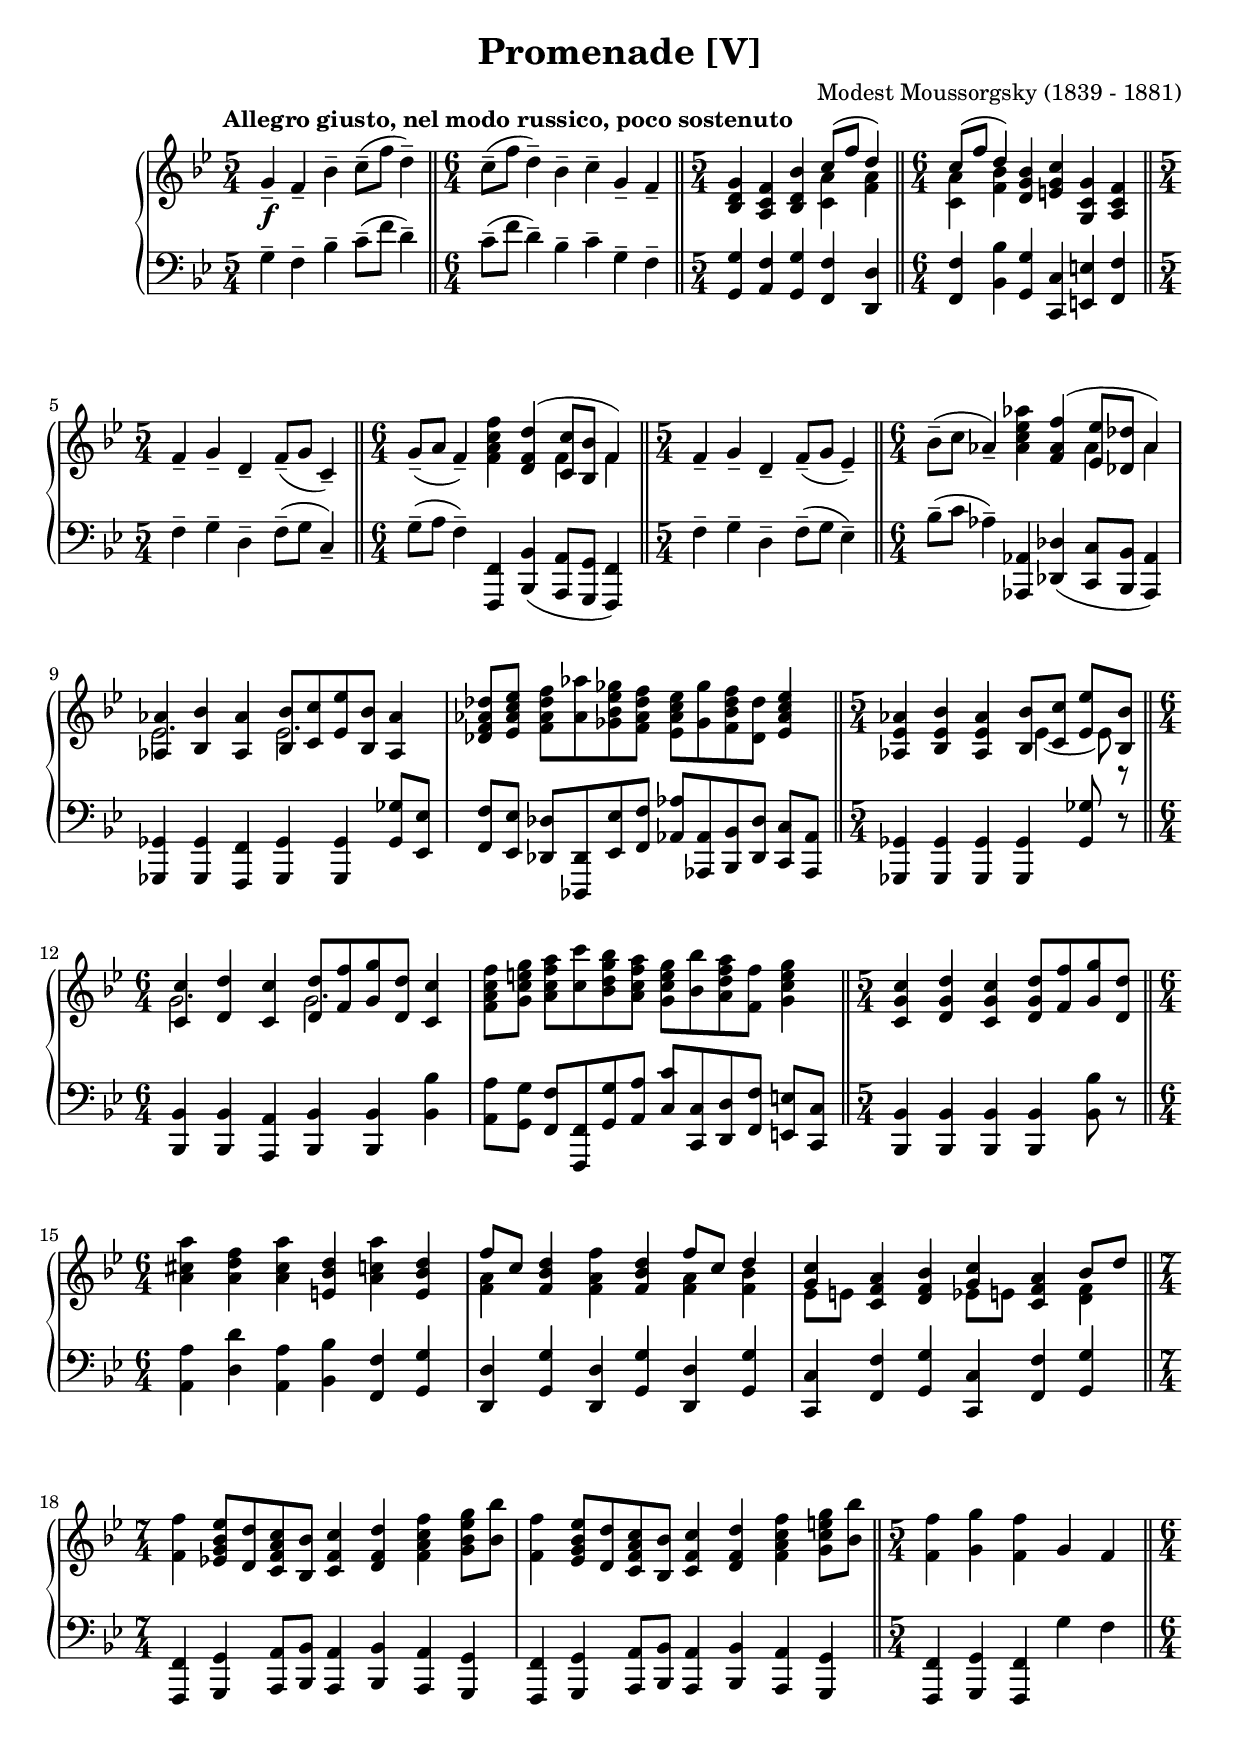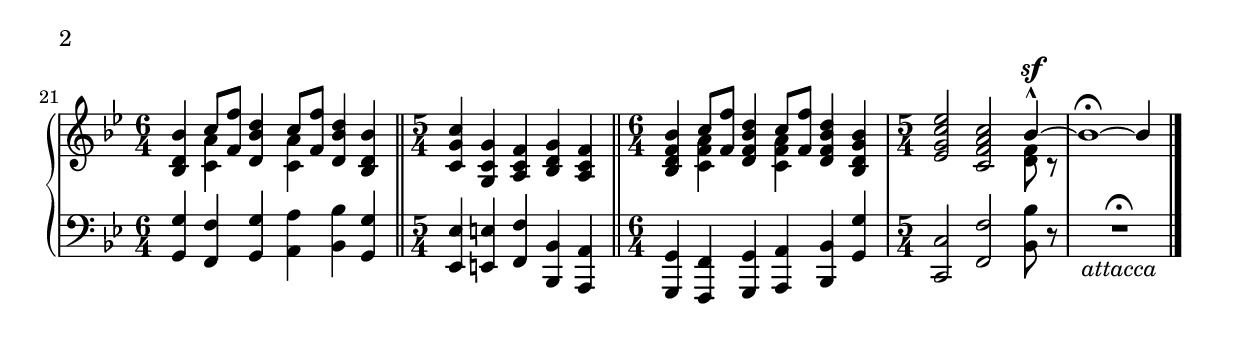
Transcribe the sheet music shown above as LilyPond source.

\version "2.18.2"
\language "english"

\header {
  title        = "Promenade [V]"
  composer     = "Modest Moussorgsky (1839 - 1881)"
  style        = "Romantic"
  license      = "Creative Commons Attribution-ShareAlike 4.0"
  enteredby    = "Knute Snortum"
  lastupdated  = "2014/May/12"
  date         = "1874"
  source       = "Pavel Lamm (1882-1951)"

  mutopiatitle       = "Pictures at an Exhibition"
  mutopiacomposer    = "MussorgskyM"
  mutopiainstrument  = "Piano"
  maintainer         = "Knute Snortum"
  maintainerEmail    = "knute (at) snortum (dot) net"
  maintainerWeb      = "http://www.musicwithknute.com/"
}

ritard = \markup { \italic "ritard." }
dimin = \markup { \italic "dimin." }
attacca = \markup { \italic "attacca" }

forceShiftOn = \override NoteColumn.force-hshift = #1.4
forceShiftOff = \override NoteColumn.force-hshift = #0
forceShiftPosition = \override NoteColumn.force-hshift = #-0.2
tiePosition = \override Tie.staff-position = #-7

upper = \relative c'' {
  \tempo "Allegro giusto, nel modo russico, poco sostenuto"

  \time 5/4
  | g4-- \f f-- bf-- c8-- ( f d4-- )
  \bar "||"
  \time 6/4
  | c8-- ( f d4-- ) bf-- c-- g-- f--
  \bar "||"
  \time 5/4
  | <g d bf>4 <f c a> <bf d, bf>
    << { c8 ( f d4 ) } \\ { <a c,>4 <a f> } >>
  \bar "||"
  \time 6/4
  | << { c8 ( f d4 ) } \\ { <a c,>4 <bf f> } >>
    <bf g d>4 <c g e> <g c, g> <f c a>
  \bar "||"
  \time 5/4
  | f4-- g-- d-- f8-- ( g c,4-- )
  \bar "||"
  \time 6/4
  | g'8-- ( a f4-- ) <f' c a f>
    << { <d f, d> ( <c c,>8 <bf bf,> f4 ) } \\ { s4 f f } >>
  \bar "||"
  \time 5/4
  | f4-- g-- d-- f8-- ( g ef4-- )
  \bar "||"
  \time 6/4
  | bf'8-- ( c af4-- ) <af' ef c af>
    << { <f af, f>4 ( <ef ef,>8 <df df,> af4 ) } \\ { s4 af af } >>
  |
  <<
    {
      <af af,>4 <bf bf,> <af af,> <bf bf,>8 <c c,> <ef ef,> <bf bf,> <af af,>4
    } \\ {
      ef2. ef2.
    }
  >>
  | <df' af f df>8 [ <ef c af ef> ] <f df af f> <af af,> <gf ef bf gf> <f df af f>
    <ef c af ef> <gf gf,> <f df bf f> <df df,> <ef c af ef>4
  \bar "||"
  \time 5/4
  | <af, ef af,>4 <bf ef, bf> <af ef af,>
    << 
      { 
        <bf bf,>8 <c c,> <ef ef,> <bf bf,> 
      } \\ { 
        \forceShiftOn \tiePosition ef,4 ~ ef8 r 
      } 
    >>
  \bar "||"
  \time 6/4
  | << 
      { 
        <c' c,>4 <d d,> <c c,> <d d,>8 <f f,> <g g,> <d d,> <c c,>4 
      } \\ { 
        \forceShiftPosition g2. g 
      } 
    >>
  | <f' c a f>8 [ <g e c g> ] <a f c a> <c c,> <bf g d bf> <a f c a>
    <g e c g> <bf bf,> <a f d a> <f f,> <g e c g>4
  \bar "||"
  \time 5/4
  | <c, g c,>4 <d g, d> <c g c,> <d g, d>8 [ <f f,> <g g,> <d d,> ]
  \bar "||"
  \time 6/4
  | <a' cs, a>4 <f d a> <a cs, a> <d, bf e,> <a' c, a> <d, bf e,>
  | << { f8 [ c ] } \\ { <a f>4 } >> <d bf f>4 <f a, f> <d bf f>
    << { f8 c d4 } \\ { <a f>4 <bf f> } >>
  | << { <c g>4 } \\ { ef,8 [ e ] } >> <a f c>4 <bf f d> 
    << { <c g>4 } \\ { ef,8 [ e ] } >> <a f c>4 << { bf8 d } \\ { <f, d>4 } >>
  \bar "||"
  \time 7/4
  | <f' f,>4 <ef bf g ef>8 [ <d d,> <c a f c> <bf bf,> ] <c f, c>4 <d f, d> 
    <f c a f> <g ef bf g>8 <bf bf,>
  | <f f,>4 <ef bf g ef>8 [ <d d,> <c a f c> <bf bf,> ] <c f, c>4 <d f, d> 
    <f c a f> <g e c g>8 <bf bf,>
  \bar "||"
  \time 5/4
  | <f f,>4 <g g,> <f f,> g, f
  \bar "||"
  \time 6/4
  | <bf d, bf>4 << { c8 [ <f f,> ] } \\ { <a, c,>4 } >> <d bf d,>4
    << { c8 [ <f f,> ] } \\ { <a, c,>4 } >> <d bf d,>4 <bf d, bf>
  \bar "||"
  \time 5/4
  | <c g c,>4 <g c, g> <f c a> <g d bf> <f c a>
  \bar "||"
  \time 6/4
  | <bf f d bf>4 << { c8 [ <f f,> ] } \\ { <a, f c>4 } >> <d bf f d>4
    << { c8 [ <f f,> ] } \\ { <a, f c>4 } >> <d bf f d>4 <bf g d bf>
  | <ef c g ef>2 <c a f c> 
    << { bf4^^ ^\sf ~ | bf1 \fermata ~ bf4 } \\ { <f d>8 r | s1 s4 } >>
  \bar "|."
}

lower = \relative c' {
  \time 5/4
  | g4-- f-- bf-- c8-- ( f d4-- )
  \time 6/4
  | c8-- ( f d4-- ) bf-- c-- g-- f--
  \time 5/4
  | <g g,>4 <f a,> <g g,> <f f,> <d d,>
  \time 6/4
  | <f f,>4 <bf bf,> <g g,> <c, c,> <e e,> <f f,>
  \time 5/4
  | f4-- g-- d-- f8-- ( g c,4-- )
  \time 6/4
  | g'8-- ( a f4-- ) <f, f,> <bf bf,> ( <a a,>8 <g g,> <f f,>4 )
  \time 5/4
  | f'4-- g-- d-- f8-- ( g ef4-- )
  \time 6/4
  | bf'8-- ( c af4-- ) <af, af,> <df df,> ( <c c,>8 <bf bf,> <af af,>4 )
  | <gf gf,>4 q <f f,> <gf gf,> q <gf' gf,>8 <ef ef,>
  | <f f,>8 [ <ef ef,> ] <df df,> <df, df,> <ef' ef,> <f f,> 
    <af af,> <af, af,> <bf bf,> <df df,> <c c,> [ <af af,> ]
  \time 5/4
  | <gf gf,>4 q q q <gf' gf,>8 r 
  \time 6/4
  | <bf, bf,>4 <bf bf,> <a a,> <bf bf,> <bf bf,> <bf' bf,>
  | <a a,>8 [ <g g,> ] <f f,> <f, f,> <g' g,> <a a,> 
    <c c,> <c, c,> <d d,> <f f,> <e e,> [ <c c,> ]
  \time 5/4
  | <bf bf,>4 q q q <bf' bf,>8 r
  \time 6/4
  | <a a,>4 <d d,> <a a,> <bf bf,> <f f,> <g g,>
  | <d d,> <g g,> <d d,> <g g,> <d d,> <g g,>
  | <c, c,> <f f,> <g g,> <c, c,> <f f,> <g g,>
  \time 7/4
  | <f, f,>4 <g g,> <a a,>8 <bf bf,> <a a,>4 <bf bf,> <a a,> <g g,>
  | <f f,>4 <g g,> <a a,>8 <bf bf,> <a a,>4 <bf bf,> <a a,> <g g,>
  \time 5/4
  | <f f,>4 <g g,> <f f,> g' f
  \time 6/4
  | <g g,>4 <f f,> <g g,> <a a,> <bf bf,> <g g,>
  \time 5/4
  | <ef ef,> <e e,> <f f,> <bf, bf,> <a a,>
  \time 6/4
  | <g g,> <f f,> <g g,> <a a,> <bf bf,> <g' g,>
  \time 5/4
  | <c, c,>2 <f f,> <bf bf,>8 r
  | R1 * 5/4 _\attacca \fermataMarkup 
}

global = {
  \key bf \major
  \accidentalStyle piano
}

\score {
  \new PianoStaff
  <<
    \new Staff = "up" {
      \clef treble
      \global
      \upper
    }
    \new Staff = "down" {
      \clef bass
      \global
      \lower
    }
  >>
  \layout {
  }
  \midi {
    \tempo 4 = 88
  }
}
